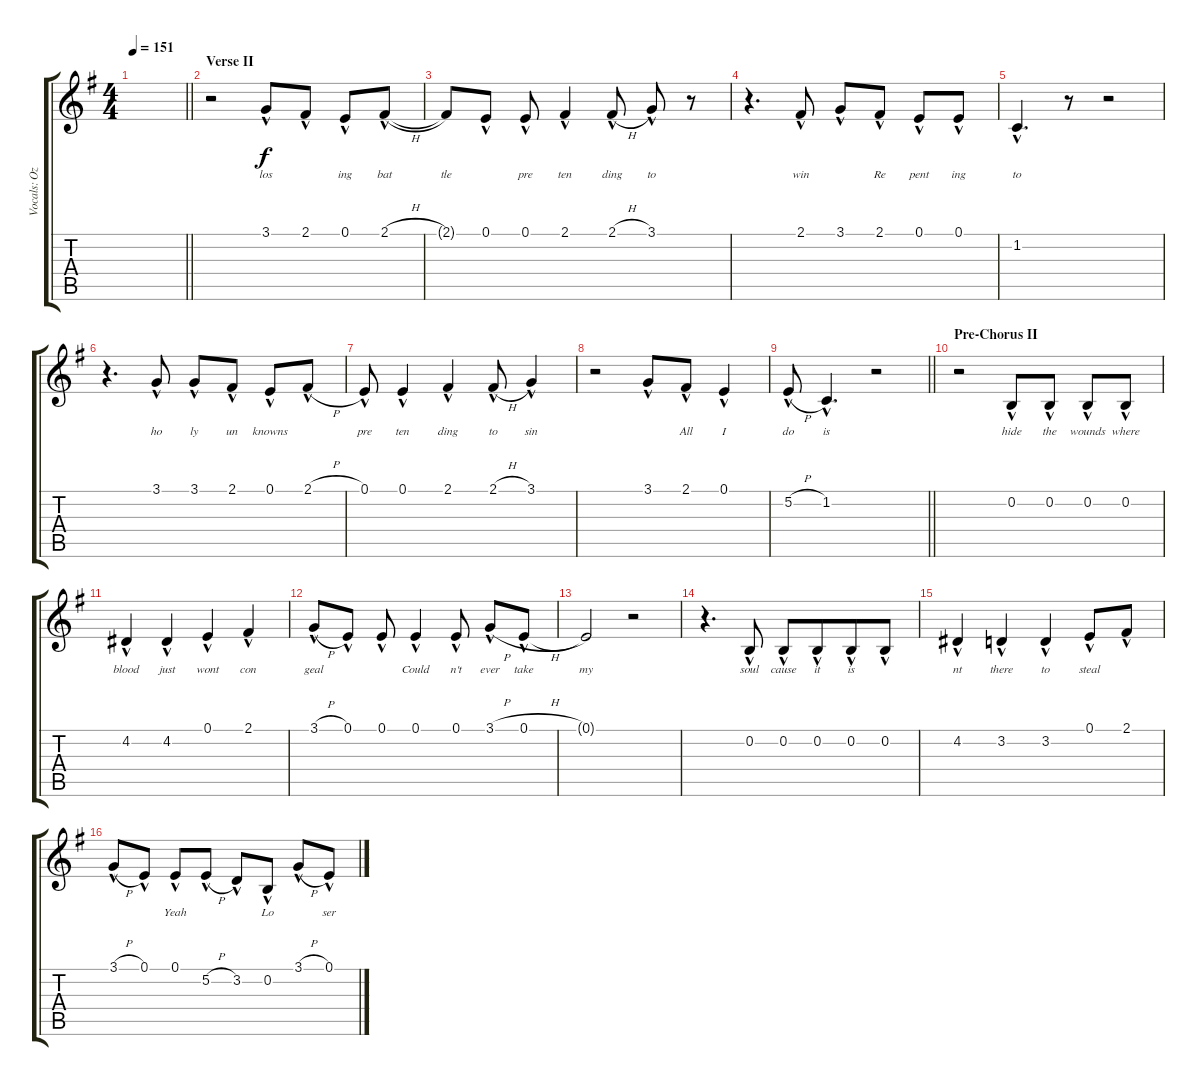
\track ("Vocals: Ozzy" "Vocals: Oz") {instrument lead2sawtooth}
\staff {score tabs}
\tuning (E4 B3 G3 D3 A2 E2) {hide}
\ts (4 4)
\tempo 151
\clef g2
\barLineRight lightlight
\ks g
|
\section ("" "Verse II")
r.2 3.1{hac}.8{lyrics (0 "los") lyrics (1 "") lyrics (2 "") lyrics (3 "") lyrics (4 "")} 2.1{hac}.8{lyrics (0 "") lyrics (1 "") lyrics (2 "") lyrics (3 "") lyrics (4 "")} 0.1{hac}.8{lyrics (0 "ing") lyrics (1 "") lyrics (2 "") lyrics (3 "") lyrics (4 "")} 2.1{h hac}.8{lyrics (0 "bat") lyrics (1 "") lyrics (2 "") lyrics (3 "") lyrics (4 "")} |
2.1{t}.8{lyrics (0 "tle") lyrics (1 "") lyrics (2 "") lyrics (3 "") lyrics (4 "")} 0.1{hac}.8{lyrics (0 "") lyrics (1 "") lyrics (2 "") lyrics (3 "") lyrics (4 "")} 0.1{hac}.8{lyrics (0 "pre") lyrics (1 "") lyrics (2 "") lyrics (3 "") lyrics (4 "")} 2.1{hac}.4{lyrics (0 "ten") lyrics (1 "") lyrics (2 "") lyrics (3 "") lyrics (4 "")} 2.1{h hac}.8{lyrics (0 "ding") lyrics (1 "") lyrics (2 "") lyrics (3 "") lyrics (4 "")} 3.1{hac}.8{lyrics (0 "to") lyrics (1 "") lyrics (2 "") lyrics (3 "") lyrics (4 "")} r.8 |
r.4{d} 2.1{hac}.8{lyrics (0 "win") lyrics (1 "") lyrics (2 "") lyrics (3 "") lyrics (4 "")} 3.1{hac}.8{lyrics (0 "") lyrics (1 "") lyrics (2 "") lyrics (3 "") lyrics (4 "")} 2.1{hac}.8{lyrics (0 "Re") lyrics (1 "") lyrics (2 "") lyrics (3 "") lyrics (4 "")} 0.1{hac}.8{lyrics (0 "pent") lyrics (1 "") lyrics (2 "") lyrics (3 "") lyrics (4 "")} 0.1{hac}.8{lyrics (0 "ing") lyrics (1 "") lyrics (2 "") lyrics (3 "") lyrics (4 "")} |
1.2{hac}.4{d lyrics (0 "to") lyrics (1 "") lyrics (2 "") lyrics (3 "") lyrics (4 "")} r.8 r.2 |
r.4{d} 3.1{hac}.8{lyrics (0 "ho") lyrics (1 "") lyrics (2 "") lyrics (3 "") lyrics (4 "")} 3.1{hac}.8{lyrics (0 "ly") lyrics (1 "") lyrics (2 "") lyrics (3 "") lyrics (4 "")} 2.1{hac}.8{lyrics (0 "un") lyrics (1 "") lyrics (2 "") lyrics (3 "") lyrics (4 "")} 0.1{hac}.8{lyrics (0 "knowns") lyrics (1 "") lyrics (2 "") lyrics (3 "") lyrics (4 "")} 2.1{h hac}.8{lyrics (0 "") lyrics (1 "") lyrics (2 "") lyrics (3 "") lyrics (4 "")} |
0.1{hac}.8{lyrics (0 "pre") lyrics (1 "") lyrics (2 "") lyrics (3 "") lyrics (4 "")} 0.1{hac}.4{lyrics (0 "ten") lyrics (1 "") lyrics (2 "") lyrics (3 "") lyrics (4 "")} 2.1{hac}.4{lyrics (0 "ding") lyrics (1 "") lyrics (2 "") lyrics (3 "") lyrics (4 "")} 2.1{h hac}.8{lyrics (0 "to") lyrics (1 "") lyrics (2 "") lyrics (3 "") lyrics (4 "")} 3.1{hac}.4{lyrics (0 "sin") lyrics (1 "") lyrics (2 "") lyrics (3 "") lyrics (4 "")} |
r.2 3.1{hac}.8{lyrics (0 "") lyrics (1 "") lyrics (2 "") lyrics (3 "") lyrics (4 "")} 2.1{hac}.8{lyrics (0 "All") lyrics (1 "") lyrics (2 "") lyrics (3 "") lyrics (4 "")} 0.1{hac}.4{lyrics (0 "I") lyrics (1 "") lyrics (2 "") lyrics (3 "") lyrics (4 "")} |
\barLineRight lightlight
5.2{h hac}.8{lyrics (0 "do") lyrics (1 "") lyrics (2 "") lyrics (3 "") lyrics (4 "")} 1.2{hac}.4{d lyrics (0 "is") lyrics (1 "") lyrics (2 "") lyrics (3 "") lyrics (4 "")} r.2 |
\section ("" "Pre-Chorus II")
r.2 0.2{hac}.8{lyrics (0 "hide") lyrics (1 "") lyrics (2 "") lyrics (3 "") lyrics (4 "")} 0.2{hac}.8{lyrics (0 "the") lyrics (1 "") lyrics (2 "") lyrics (3 "") lyrics (4 "")} 0.2{hac}.8{lyrics (0 "wounds") lyrics (1 "") lyrics (2 "") lyrics (3 "") lyrics (4 "")} 0.2{hac}.8{lyrics (0 "where") lyrics (1 "") lyrics (2 "") lyrics (3 "") lyrics (4 "")} |
4.2{hac}.4{lyrics (0 "blood") lyrics (1 "") lyrics (2 "") lyrics (3 "") lyrics (4 "")} 4.2{hac}.4{lyrics (0 "just") lyrics (1 "") lyrics (2 "") lyrics (3 "") lyrics (4 "")} 0.1{hac}.4{lyrics (0 "wont") lyrics (1 "") lyrics (2 "") lyrics (3 "") lyrics (4 "")} 2.1{hac}.4{lyrics (0 "con") lyrics (1 "") lyrics (2 "") lyrics (3 "") lyrics (4 "")} |
3.1{h hac}.8{lyrics (0 "geal") lyrics (1 "") lyrics (2 "") lyrics (3 "") lyrics (4 "")} 0.1{hac}.8{lyrics (0 "") lyrics (1 "") lyrics (2 "") lyrics (3 "") lyrics (4 "")} 0.1{hac}.8{lyrics (0 "") lyrics (1 "") lyrics (2 "") lyrics (3 "") lyrics (4 "")} 0.1{hac}.4{lyrics (0 "Could") lyrics (1 "") lyrics (2 "") lyrics (3 "") lyrics (4 "")} 0.1{hac}.8{lyrics (0 "n't") lyrics (1 "") lyrics (2 "") lyrics (3 "") lyrics (4 "")} 3.1{h hac}.8{lyrics (0 "ever") lyrics (1 "") lyrics (2 "") lyrics (3 "") lyrics (4 "")} 0.1{h hac}.8{lyrics (0 "take") lyrics (1 "") lyrics (2 "") lyrics (3 "") lyrics (4 "")} |
0.1{t}.2{lyrics (0 "my") lyrics (1 "") lyrics (2 "") lyrics (3 "") lyrics (4 "")} r.2 |
r.4{d} 0.2{hac}.8{lyrics (0 "soul") lyrics (1 "") lyrics (2 "") lyrics (3 "") lyrics (4 "")} 0.2{hac}.8{lyrics (0 "cause") lyrics (1 "") lyrics (2 "") lyrics (3 "") lyrics (4 "")} 0.2{hac}.8{lyrics (0 "it") lyrics (1 "") lyrics (2 "") lyrics (3 "") lyrics (4 "") beam merge} 0.2{hac}.8{lyrics (0 "is") lyrics (1 "") lyrics (2 "") lyrics (3 "") lyrics (4 "")} 0.2{hac}.8{lyrics (0 "") lyrics (1 "") lyrics (2 "") lyrics (3 "") lyrics (4 "")} |
4.2{hac}.4{lyrics (0 "nt") lyrics (1 "") lyrics (2 "") lyrics (3 "") lyrics (4 "")} 3.2{hac}.4{lyrics (0 "there") lyrics (1 "") lyrics (2 "") lyrics (3 "") lyrics (4 "")} 3.2{hac}.4{lyrics (0 "to") lyrics (1 "") lyrics (2 "") lyrics (3 "") lyrics (4 "")} 0.1{hac}.8{lyrics (0 "steal") lyrics (1 "") lyrics (2 "") lyrics (3 "") lyrics (4 "")} 2.1{hac}.8{lyrics (0 "") lyrics (1 "") lyrics (2 "") lyrics (3 "") lyrics (4 "")} |
3.1{h hac}.8{lyrics (0 "") lyrics (1 "") lyrics (2 "") lyrics (3 "") lyrics (4 "")} 0.1{hac}.8{lyrics (0 "") lyrics (1 "") lyrics (2 "") lyrics (3 "") lyrics (4 "")} 0.1{hac}.8{lyrics (0 "Yeah") lyrics (1 "") lyrics (2 "") lyrics (3 "") lyrics (4 "")} 5.2{h hac}.8{lyrics (0 "") lyrics (1 "") lyrics (2 "") lyrics (3 "") lyrics (4 "")} 3.2{hac}.8{lyrics (0 "") lyrics (1 "") lyrics (2 "") lyrics (3 "") lyrics (4 "")} 0.2{hac}.8{lyrics (0 "Lo") lyrics (1 "") lyrics (2 "") lyrics (3 "") lyrics (4 "")} 3.1{h hac}.8{lyrics (0 "") lyrics (1 "") lyrics (2 "") lyrics (3 "") lyrics (4 "")} 0.1{hac}.8{lyrics (0 "ser") lyrics (1 "") lyrics (2 "") lyrics (3 "") lyrics (4 "")}
